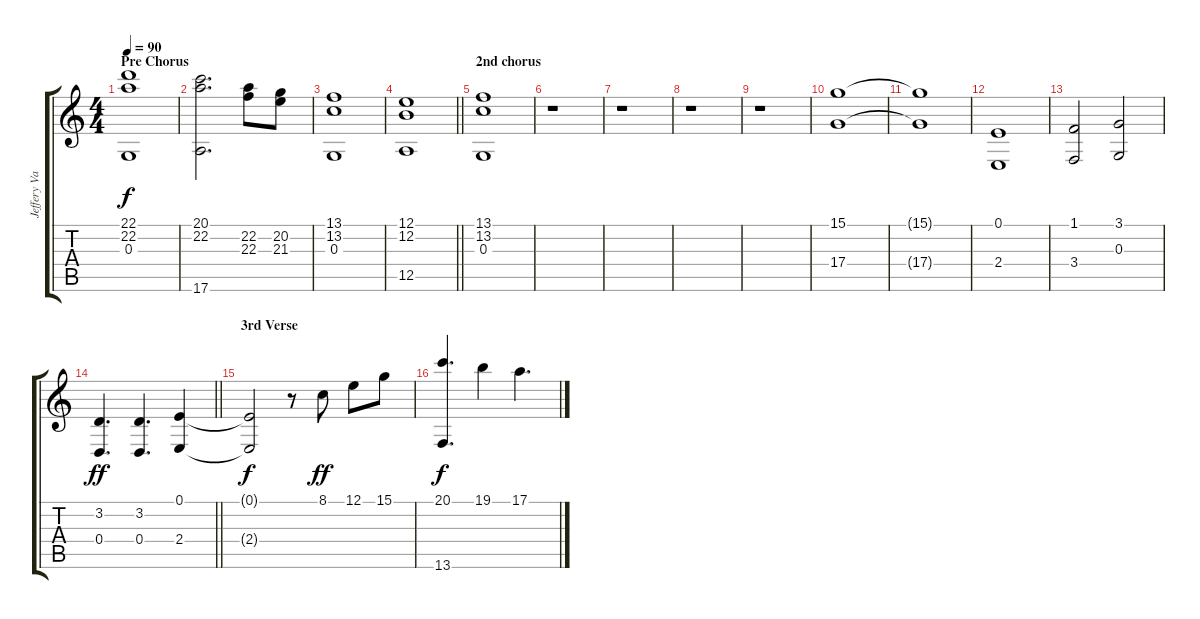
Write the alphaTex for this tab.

\track ("Jeffery Vanston (Keyboards)" "Jeffery Va") {instrument stringensemble2}
\staff {score tabs}
\tuning (E4 B3 G3 D3 A2 E2) {hide}
\ts (4 4)
\section ("" "Pre Chorus")
\tempo 90
\clef g2
\ks c
(22.1 22.2 0.3).1{dy f} |
(20.1 22.2 17.6).2{d} (22.2 22.3).8 (20.2 21.3).8 |
(13.1 13.2 0.3).1 |
\barLineRight lightlight
(12.1 12.2 12.5).1 |
\section ("" "2nd chorus")
(13.1 13.2 0.3).1 |
r.1 |
r.1 |
r.1 |
r.1 |
(15.1 17.4).1 |
(15.1{t} 17.4{t}).1 |
(0.1 2.4).1 |
(1.1 3.4).2{volume 7} (3.1 0.3).2 |
\barLineRight lightlight
(3.2 0.4).4{d dy ff} (3.2 0.4).4{d} (0.1 2.4).4 |
\section ("" "3rd Verse")
(0.1{t} 2.4{t}).2{dy f} r.8 8.1.8{dy ff} 12.1.8 15.1.8 |
(20.1 13.6).4{d dy f} 19.1.4 17.1.4{d}
